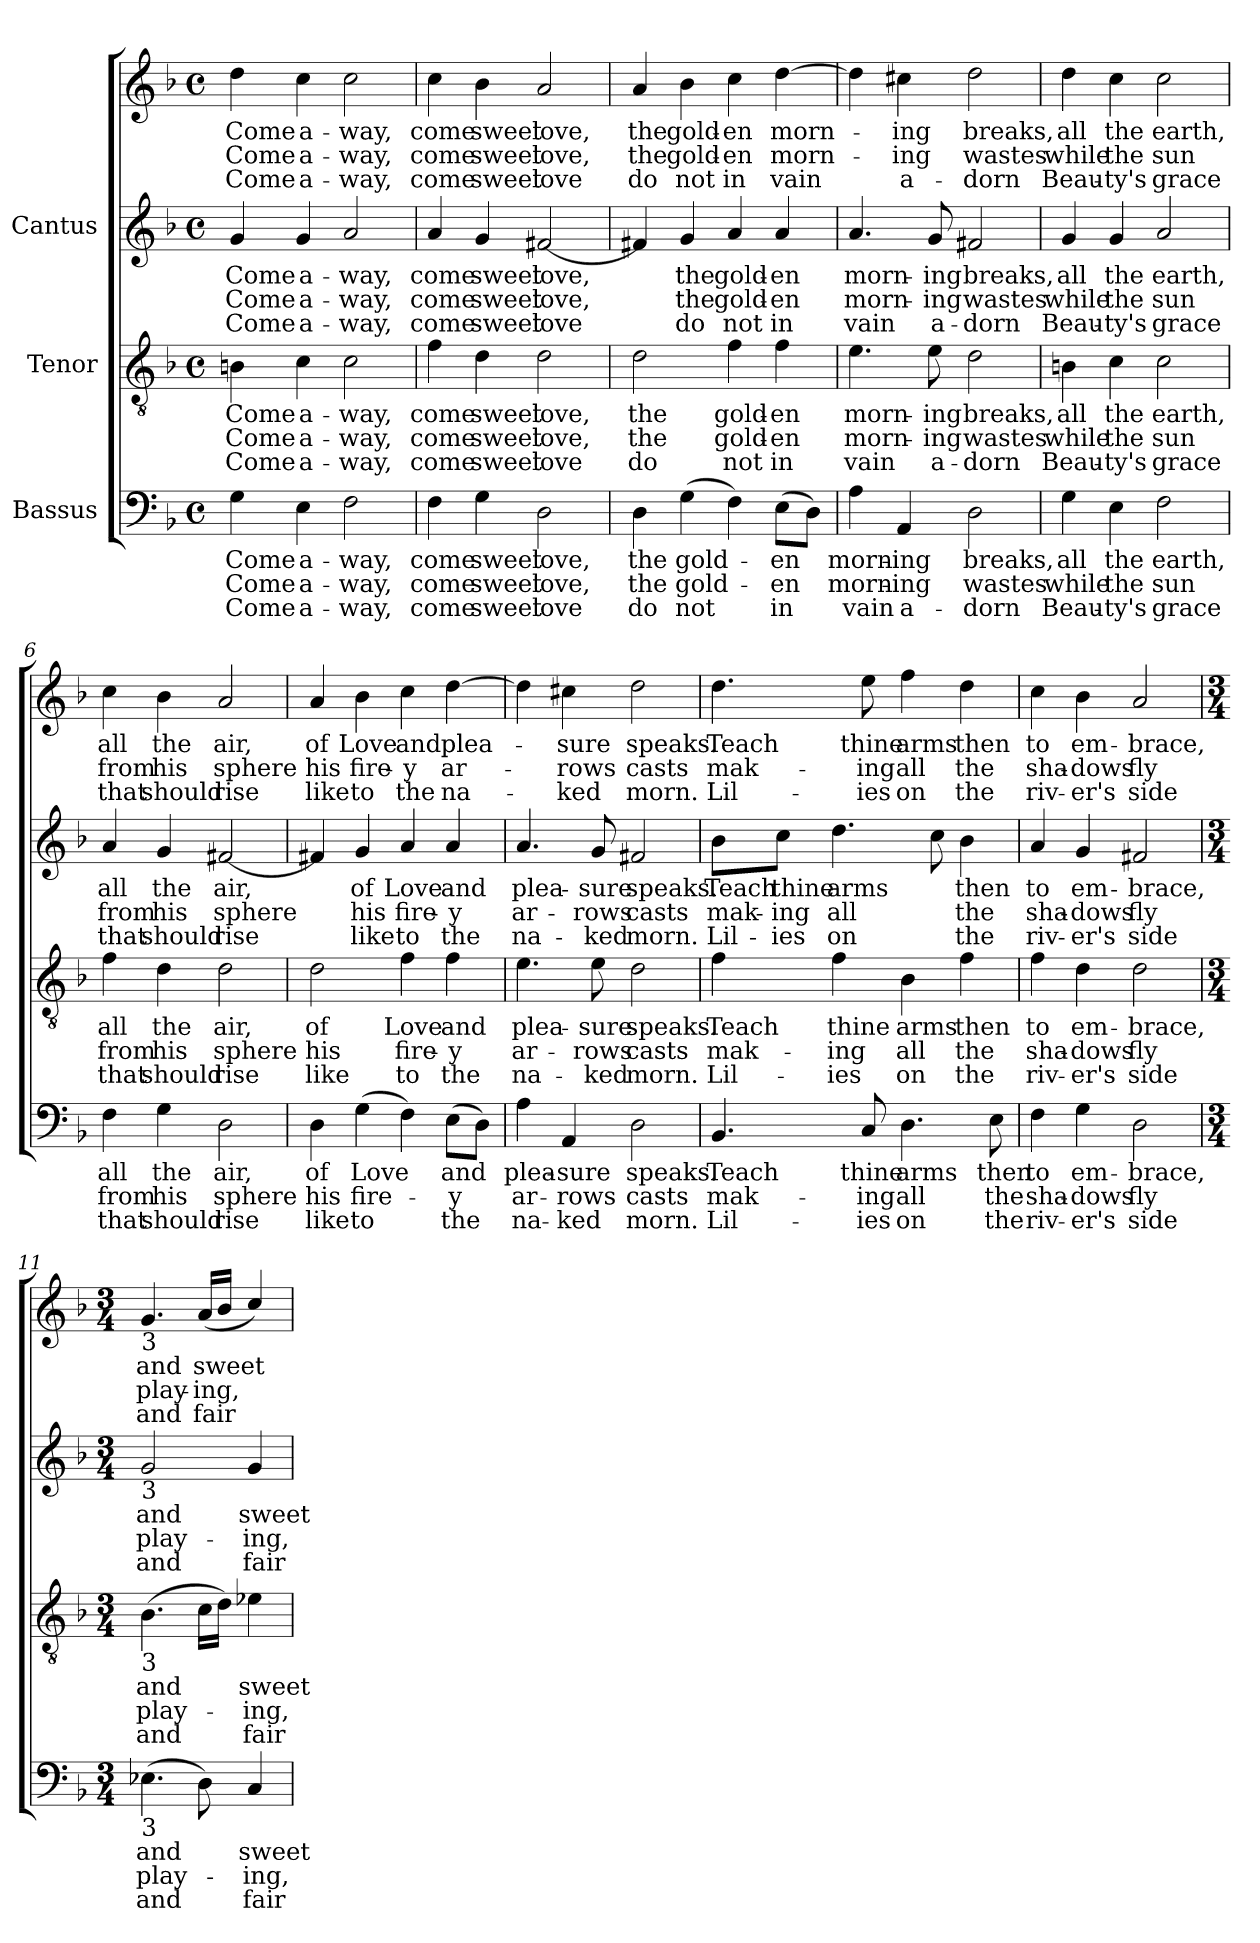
**kern	**text	**text	**text	**kern	**text	**text	**text	**kern	**text	**text	**text	**kern	**text	**text	**text
*part3	*part3	*part3	*part3	*part2	*part2	*part2	*part2	*part1	*part1	*part1	*part1	*part1	*part1	*part1	*part1
*staff4	*staff4	*staff4	*staff4	*staff3	*staff3	*staff3	*staff3	*staff2	*staff2	*staff2	*staff2	*staff1	*staff1	*staff1	*staff1
*I"Bassus	*	*	*	*I"Tenor	*	*	*	*I"Cantus	*	*	*	*	*	*	*
!!LO:PB:g=z
*stria5	*	*	*	*stria5	*	*	*	*stria5	*	*	*	*stria5	*	*	*
*clefF4	*	*	*	*clefGv2	*	*	*	*clefG2	*	*	*	*clefG2	*	*	*
*k[b-]	*	*	*	*k[b-]	*	*	*	*k[b-]	*	*	*	*k[b-]	*	*	*
*F:	*	*	*	*F:	*	*	*	*F:	*	*	*	*F:	*	*	*
*M4/4	*	*	*	*M4/4	*	*	*	*M4/4	*	*	*	*M4/4	*	*	*
*met(c)	*	*	*	*met(c)	*	*	*	*met(c)	*	*	*	*met(c)	*	*	*
*MM144	*	*	*	*MM144	*	*	*	*MM144	*	*	*	*MM144	*	*	*
=1	=1	=1	=1	=1	=1	=1	=1	=1	=1	=1	=1	=1	=1	=1	=1
!	!LO:LY:b:cj	!LO:LY:b:cj	!LO:LY:b:cj	!	!LO:LY:b:cj	!LO:LY:b:cj	!LO:LY:b:cj	!	!LO:LY:b:cj	!LO:LY:b:cj	!LO:LY:b:cj	!	!LO:LY:b:cj	!LO:LY:b:cj	!LO:LY:b:cj
4G\	Come	Come	Come	4Bn\	Come	Come	Come	4g/	Come	Come	Come	4dd\	Come	Come	Come
!	!LO:LY:b:cj	!LO:LY:b:cj	!LO:LY:b:cj	!	!LO:LY:b:cj	!LO:LY:b:cj	!LO:LY:b:cj	!	!LO:LY:b:cj	!LO:LY:b:cj	!LO:LY:b:cj	!	!LO:LY:b:cj	!LO:LY:b:cj	!LO:LY:b:cj
4E\	a-	-a-	-a-	4c\	a-	-a-	-a-	4g/	a-	-a-	-a-	4cc\	a-	-a-	-a-
!	!LO:LY:b:cj	!LO:LY:b:cj	!LO:LY:b:cj	!	!LO:LY:b:cj	!LO:LY:b:cj	!LO:LY:b:cj	!	!LO:LY:b:cj	!LO:LY:b:cj	!LO:LY:b:cj	!	!LO:LY:b:cj	!LO:LY:b:cj	!LO:LY:b:cj
2F\	-way,	way,	way,	2c\	-way,	way,	way,	2a/	-way,	way,	way,	2cc\	-way,	way,	way,
=2	=2	=2	=2	=2	=2	=2	=2	=2	=2	=2	=2	=2	=2	=2	=2
!	!LO:LY:b:cj	!LO:LY:b:cj	!LO:LY:b:cj	!	!LO:LY:b:cj	!LO:LY:b:cj	!LO:LY:b:cj	!	!LO:LY:b:cj	!LO:LY:b:cj	!LO:LY:b:cj	!	!LO:LY:b:cj	!LO:LY:b:cj	!LO:LY:b:cj
4F\	come	come	come	4f\	come	come	come	4a/	come	come	come	4cc\	come	come	come
!	!LO:LY:b:cj	!LO:LY:b:cj	!LO:LY:b:cj	!	!LO:LY:b:cj	!LO:LY:b:cj	!LO:LY:b:cj	!	!LO:LY:b:cj	!LO:LY:b:cj	!LO:LY:b:cj	!	!LO:LY:b:cj	!LO:LY:b:cj	!LO:LY:b:cj
4G\	sweet	sweet	sweet	4d\	sweet	sweet	sweet	4g/	sweet	sweet	sweet	4b-\	sweet	sweet	sweet
!	!LO:LY:b:cj	!LO:LY:b:cj	!LO:LY:b:cj	!	!LO:LY:b:cj	!LO:LY:b:cj	!LO:LY:b:cj	!	!LO:LY:b:cj	!LO:LY:b:cj	!LO:LY:b:cj	!	!LO:LY:b:cj	!LO:LY:b:cj	!LO:LY:b:cj
2D\	love,	love,	love	2d\	love,	love,	love	[<2f#X/	love,	love,	love	2a/	love,	love,	love
=3	=3	=3	=3	=3	=3	=3	=3	=3	=3	=3	=3	=3	=3	=3	=3
!	!LO:LY:b:cj	!LO:LY:b:cj	!LO:LY:b:cj	!	!LO:LY:b:cj	!LO:LY:b:cj	!LO:LY:b:cj	!	!LO:LY:b:cj	!LO:LY:b:cj	!LO:LY:b:cj	!	!LO:LY:b:cj	!LO:LY:b:cj	!LO:LY:b:cj
4D\	the	the	do	2d\	the	the	do	4f#X/]	.	.	.	4a/	the	the	do
!	!LO:LY:b:cj	!LO:LY:b:cj	!LO:LY:b:cj	!	!	!	!	!	!LO:LY:b:cj	!LO:LY:b:cj	!LO:LY:b:cj	!	!LO:LY:b:cj	!LO:LY:b:cj	!LO:LY:b:cj
(>4G\	gold-	-gold-	-not	.	.	.	.	4g/	the	the	do	4b-\	gold-	-gold-	-not
!	!LO:LY:b:cj	!LO:LY:b:cj	!LO:LY:b:cj	!	!LO:LY:b:cj	!LO:LY:b:cj	!LO:LY:b:cj	!	!LO:LY:b:cj	!LO:LY:b:cj	!LO:LY:b:cj	!	!LO:LY:b:cj	!LO:LY:b:cj	!LO:LY:b:cj
4F\)	.	.	.	4f\	gold-	-gold-	-not	4a/	gold-	-gold-	-not	4cc\	en	en	in
!	!LO:LY:b:cj	!LO:LY:b:cj	!LO:LY:b:cj	!	!LO:LY:b:cj	!LO:LY:b:cj	!LO:LY:b:cj	!	!LO:LY:b:cj	!LO:LY:b:cj	!LO:LY:b:cj	!	!LO:LY:b:cj	!LO:LY:b:cj	!LO:LY:b:cj
(>8E\L	en	en	in	4f\	en	en	in	4a/	en	en	in	[>4dd\	morn-	-morn-	-vain
!	!LO:LY:b:cj	!LO:LY:b:cj	!LO:LY:b:cj	!	!	!	!	!	!	!	!	!	!	!	!
8D\J)	.	.	.	.	.	.	.	.	.	.	.	.	.	.	.
=4	=4	=4	=4	=4	=4	=4	=4	=4	=4	=4	=4	=4	=4	=4	=4
!	!LO:LY:b:cj	!LO:LY:b:cj	!LO:LY:b:cj	!	!LO:LY:b:cj	!LO:LY:b:cj	!LO:LY:b:cj	!	!LO:LY:b:cj	!LO:LY:b:cj	!LO:LY:b:cj	!	!LO:LY:b:cj	!LO:LY:b:cj	!LO:LY:b:cj
4A\	morn-	-morn-	-vain	4.e\	morn-	-morn-	-vain	4.a/	morn-	-morn-	-vain	4dd\]	.	.	.
!	!LO:LY:b:cj	!LO:LY:b:cj	!LO:LY:b:cj	!	!	!	!	!	!	!	!	!	!LO:LY:b:cj	!LO:LY:b:cj	!LO:LY:b:cj
4AA/	ing	ing	a-	.	.	.	.	.	.	.	.	4cc#X\	ing	ing	a-
!	!	!	!	!	!LO:LY:b:cj	!LO:LY:b:cj	!LO:LY:b:cj	!	!LO:LY:b:cj	!LO:LY:b:cj	!LO:LY:b:cj	!	!	!	!
.	.	.	.	8e\	ing	ing	a-	8g/	ing	ing	a-	.	.	.	.
!	!LO:LY:b:cj	!LO:LY:b:cj	!LO:LY:b:cj	!	!LO:LY:b:cj	!LO:LY:b:cj	!LO:LY:b:cj	!	!LO:LY:b:cj	!LO:LY:b:cj	!LO:LY:b:cj	!	!LO:LY:b:cj	!LO:LY:b:cj	!LO:LY:b:cj
2D\	-breaks,	wastes	dorn	2d\	-breaks,	wastes	dorn	2f#X/	-breaks,	wastes	dorn	2dd\	-breaks,	wastes	dorn
!!LO:LB:g=z
=5	=5	=5	=5	=5	=5	=5	=5	=5	=5	=5	=5	=5	=5	=5	=5
!	!LO:LY:b:cj	!LO:LY:b:cj	!LO:LY:b:cj	!	!LO:LY:b:cj	!LO:LY:b:cj	!LO:LY:b:cj	!	!LO:LY:b:cj	!LO:LY:b:cj	!LO:LY:b:cj	!	!LO:LY:b:cj	!LO:LY:b:cj	!LO:LY:b:cj
4G\	all	while	Beau-	4Bn\	all	while	Beau-	4g/	all	while	Beau-	4dd\	all	while	Beau-
!	!LO:LY:b:cj	!LO:LY:b:cj	!LO:LY:b:cj	!	!LO:LY:b:cj	!LO:LY:b:cj	!LO:LY:b:cj	!	!LO:LY:b:cj	!LO:LY:b:cj	!LO:LY:b:cj	!	!LO:LY:b:cj	!LO:LY:b:cj	!LO:LY:b:cj
4E\	-the	the	ty's	4c\	-the	the	ty's	4g/	-the	the	ty's	4cc\	-the	the	ty's
!	!LO:LY:b:cj	!LO:LY:b:cj	!LO:LY:b:cj	!	!LO:LY:b:cj	!LO:LY:b:cj	!LO:LY:b:cj	!	!LO:LY:b:cj	!LO:LY:b:cj	!LO:LY:b:cj	!	!LO:LY:b:cj	!LO:LY:b:cj	!LO:LY:b:cj
2F\	earth,	sun	grace	2c\	earth,	sun	grace	2a/	earth,	sun	grace	2cc\	earth,	sun	grace
=6	=6	=6	=6	=6	=6	=6	=6	=6	=6	=6	=6	=6	=6	=6	=6
!	!LO:LY:b:cj	!LO:LY:b:cj	!LO:LY:b:cj	!	!LO:LY:b:cj	!LO:LY:b:cj	!LO:LY:b:cj	!	!LO:LY:b:cj	!LO:LY:b:cj	!LO:LY:b:cj	!	!LO:LY:b:cj	!LO:LY:b:cj	!LO:LY:b:cj
4F\	all	from	that	4f\	all	from	that	4a/	all	from	that	4cc\	all	from	that
!	!LO:LY:b:cj	!LO:LY:b:cj	!LO:LY:b:cj	!	!LO:LY:b:cj	!LO:LY:b:cj	!LO:LY:b:cj	!	!LO:LY:b:cj	!LO:LY:b:cj	!LO:LY:b:cj	!	!LO:LY:b:cj	!LO:LY:b:cj	!LO:LY:b:cj
4G\	the	his	should	4d\	the	his	should	4g/	the	his	should	4b-\	the	his	should
!	!LO:LY:b:cj	!LO:LY:b:cj	!LO:LY:b:cj	!	!LO:LY:b:cj	!LO:LY:b:cj	!LO:LY:b:cj	!	!LO:LY:b:cj	!LO:LY:b:cj	!LO:LY:b:cj	!	!LO:LY:b:cj	!LO:LY:b:cj	!LO:LY:b:cj
2D\	air,	sphere	rise	2d\	air,	sphere	rise	[<2f#X/	air,	sphere	rise	2a/	air,	sphere	rise
=7	=7	=7	=7	=7	=7	=7	=7	=7	=7	=7	=7	=7	=7	=7	=7
!	!LO:LY:b:cj	!LO:LY:b:cj	!LO:LY:b:cj	!	!LO:LY:b:cj	!LO:LY:b:cj	!LO:LY:b:cj	!	!LO:LY:b:cj	!LO:LY:b:cj	!LO:LY:b:cj	!	!LO:LY:b:cj	!LO:LY:b:cj	!LO:LY:b:cj
4D\	of	his	like	2d\	of	his	like	4f#X/]	-	.	.	4a/	of	his	like
!	!LO:LY:b:cj	!LO:LY:b:cj	!LO:LY:b:cj	!	!	!	!	!	!LO:LY:b:cj	!LO:LY:b:cj	!LO:LY:b:cj	!	!LO:LY:b:cj	!LO:LY:b:cj	!LO:LY:b:cj
(>4G\	Love	fire-	-to	.	.	.	.	4g/	of	his	like	4b-\	Love	fire-	-to
!	!LO:LY:b:cj	!LO:LY:b:cj	!LO:LY:b:cj	!	!LO:LY:b:cj	!LO:LY:b:cj	!LO:LY:b:cj	!	!LO:LY:b:cj	!LO:LY:b:cj	!LO:LY:b:cj	!	!LO:LY:b:cj	!LO:LY:b:cj	!LO:LY:b:cj
4F\)	.	.	.	4f\	Love	fire-	-to	4a/	Love	fire-	-to	4cc\	and	y	the
!	!LO:LY:b:cj	!LO:LY:b:cj	!LO:LY:b:cj	!	!LO:LY:b:cj	!LO:LY:b:cj	!LO:LY:b:cj	!	!LO:LY:b:cj	!LO:LY:b:cj	!LO:LY:b:cj	!	!LO:LY:b:cj	!LO:LY:b:cj	!LO:LY:b:cj
(>8E\L	and	y	the	4f\	and	y	the	4a/	and	y	the	[>4dd\	plea-	-ar-	-na-
!	!LO:LY:b:cj	!LO:LY:b:cj	!LO:LY:b:cj	!	!	!	!	!	!	!	!	!	!	!	!
8D\J)	.	.	.	.	.	.	.	.	.	.	.	.	.	.	.
=8	=8	=8	=8	=8	=8	=8	=8	=8	=8	=8	=8	=8	=8	=8	=8
!	!LO:LY:b:cj	!LO:LY:b:cj	!LO:LY:b:cj	!	!LO:LY:b:cj	!LO:LY:b:cj	!LO:LY:b:cj	!	!LO:LY:b:cj	!LO:LY:b:cj	!LO:LY:b:cj	!	!LO:LY:b:cj	!LO:LY:b:cj	!LO:LY:b:cj
4A\	plea-	-ar-	-na-	4.e\	plea-	-ar-	-na-	4.a/	plea-	-ar-	-na-	4dd\]	.	.	.
!	!LO:LY:b:cj	!LO:LY:b:cj	!LO:LY:b:cj	!	!	!	!	!	!	!	!	!	!LO:LY:b:cj	!LO:LY:b:cj	!LO:LY:b:cj
4AA/	-sure	rows	ked	.	.	.	.	.	.	.	.	4cc#X\	sure	rows	ked
!	!	!	!	!	!LO:LY:b:cj	!LO:LY:b:cj	!LO:LY:b:cj	!	!LO:LY:b:cj	!LO:LY:b:cj	!LO:LY:b:cj	!	!	!	!
.	.	.	.	8e\	-sure	rows	ked	8g/	-sure	rows	ked	.	.	.	.
!	!LO:LY:b:cj	!LO:LY:b:cj	!LO:LY:b:cj	!	!LO:LY:b:cj	!LO:LY:b:cj	!LO:LY:b:cj	!	!LO:LY:b:cj	!LO:LY:b:cj	!LO:LY:b:cj	!	!LO:LY:b:cj	!LO:LY:b:cj	!LO:LY:b:cj
2D\	speaks.	casts	morn.	2d\	speaks.	casts	morn.	2f#X/	speaks.	casts	morn.	2dd\	speaks.	casts	morn.
!!LO:PB:g=z
=9	=9	=9	=9	=9	=9	=9	=9	=9	=9	=9	=9	=9	=9	=9	=9
!	!LO:LY:b:cj	!LO:LY:b:cj	!LO:LY:b:cj	!	!LO:LY:b:cj	!LO:LY:b:cj	!LO:LY:b:cj	!	!LO:LY:b:cj	!LO:LY:b:cj	!LO:LY:b:cj	!	!LO:LY:b:cj	!LO:LY:b:cj	!LO:LY:b:cj
4.BB-/	Teach	mak-	-Lil-	4f\	Teach	mak-	-Lil-	8b-\L	Teach	mak-	-Lil-	4.dd\	Teach	mak-	-Lil-
!	!	!	!	!	!	!	!	!	!LO:LY:b:cj	!LO:LY:b:cj	!LO:LY:b:cj	!	!	!	!
.	.	.	.	.	.	.	.	8cc\J	-thine	ing	ies	.	.	.	.
!	!	!	!	!	!LO:LY:b:cj	!LO:LY:b:cj	!LO:LY:b:cj	!	!LO:LY:b:cj	!LO:LY:b:cj	!LO:LY:b:cj	!	!	!	!
.	.	.	.	4f\	-thine	ing	ies	4.dd\	arms	all	on	.	.	.	.
!	!LO:LY:b:cj	!LO:LY:b:cj	!LO:LY:b:cj	!	!	!	!	!	!	!	!	!	!LO:LY:b:cj	!LO:LY:b:cj	!LO:LY:b:cj
8C/	-thine	ing	ies	.	.	.	.	.	.	.	.	8ee\	-thine	ing	ies
!	!LO:LY:b:cj	!LO:LY:b:cj	!LO:LY:b:cj	!	!LO:LY:b:cj	!LO:LY:b:cj	!LO:LY:b:cj	!	!	!	!	!	!LO:LY:b:cj	!LO:LY:b:cj	!LO:LY:b:cj
4.D\	arms	all	on	4B-\	arms	all	on	.	.	.	.	4ff\	arms	all	on
!	!	!	!	!	!	!	!	!	!LO:LY:b:cj	!LO:LY:b:cj	!LO:LY:b:cj	!	!	!	!
.	.	.	.	.	.	.	.	8cc\	.	.	.	.	.	.	.
!	!	!	!	!	!LO:LY:b:cj	!LO:LY:b:cj	!LO:LY:b:cj	!	!LO:LY:b:cj	!LO:LY:b:cj	!LO:LY:b:cj	!	!LO:LY:b:cj	!LO:LY:b:cj	!LO:LY:b:cj
.	.	.	.	4f\	then	the	the	4b-\	then	the	the	4dd\	then	the	the
!	!LO:LY:b:cj	!LO:LY:b:cj	!LO:LY:b:cj	!	!	!	!	!	!	!	!	!	!	!	!
8E\	then	the	the	.	.	.	.	.	.	.	.	.	.	.	.
=10	=10	=10	=10	=10	=10	=10	=10	=10	=10	=10	=10	=10	=10	=10	=10
!	!LO:LY:b:cj	!LO:LY:b:cj	!LO:LY:b:cj	!	!LO:LY:b:cj	!LO:LY:b:cj	!LO:LY:b:cj	!	!LO:LY:b:cj	!LO:LY:b:cj	!LO:LY:b:cj	!	!LO:LY:b:cj	!LO:LY:b:cj	!LO:LY:b:cj
4F\	to	sha-	-riv-	4f\	to	sha-	-riv-	4a/	to	sha-	-riv-	4cc\	to	sha-	-riv-
!	!LO:LY:b:cj	!LO:LY:b:cj	!LO:LY:b:cj	!	!LO:LY:b:cj	!LO:LY:b:cj	!LO:LY:b:cj	!	!LO:LY:b:cj	!LO:LY:b:cj	!LO:LY:b:cj	!	!LO:LY:b:cj	!LO:LY:b:cj	!LO:LY:b:cj
4G\	-em-	-dows	er's	4d\	-em-	-dows	er's	4g/	-em-	-dows	er's	4b-\	-em-	-dows	er's
!	!LO:LY:b:cj	!LO:LY:b:cj	!LO:LY:b:cj	!	!LO:LY:b:cj	!LO:LY:b:cj	!LO:LY:b:cj	!	!LO:LY:b:cj	!LO:LY:b:cj	!LO:LY:b:cj	!	!LO:LY:b:cj	!LO:LY:b:cj	!LO:LY:b:cj
2D\	brace,	fly	side	2d\	brace,	fly	side	2f#X/	brace,	fly	side	2a/	brace,	fly	side
=11	=11	=11	=11	=11	=11	=11	=11	=11	=11	=11	=11	=11	=11	=11	=11
*M3/4	*	*	*	*M3/4	*	*	*	*M3/4	*	*	*	*M3/4	*	*	*
*	*	*	*	*	*	*	*	*	*	*	*	*MM108	*	*	*
!	!	!	!	!	!	!	!	!	!	!	!	!LO:TX:b:t=3	!	!	!
!	!	!	!	!	!	!	!	!LO:TX:b:t=3	!	!	!	!	!	!	!
!	!	!	!	!LO:TX:b:t=3	!	!	!	!	!	!	!	!	!	!	!
!LO:TX:b:t=3	!	!	!	!	!	!	!	!	!	!	!	!	!	!	!
!	!LO:LY:b:cj	!LO:LY:b:cj	!LO:LY:b:cj	!	!LO:LY:b:cj	!LO:LY:b:cj	!LO:LY:b:cj	!	!LO:LY:b:cj	!LO:LY:b:cj	!LO:LY:b:cj	!	!LO:LY:b:cj	!LO:LY:b:cj	!LO:LY:b:cj
(>4.E-X\	and	play-	-and	(>4.B-\	and	play-	-and	2g/	and	play-	-and	4.g/	and	play-	-and
!	!LO:LY:b:cj	!LO:LY:b:cj	!LO:LY:b:cj	!	!LO:LY:b:cj	!LO:LY:b:cj	!LO:LY:b:cj	!	!	!	!	!	!LO:LY:b:cj	!LO:LY:b:cj	!LO:LY:b:cj
8D\)	.	.	.	16c\L	.	.	.	.	.	.	.	(<16a/L	sweet	ing,	fair
!	!	!	!	!	!LO:LY:b:cj	!LO:LY:b:cj	!LO:LY:b:cj	!	!	!	!	!	!LO:LY:b:cj	!LO:LY:b:cj	!LO:LY:b:cj
.	.	.	.	16d\J)	.	.	.	.	.	.	.	16b-/J	.	.	.
!	!LO:LY:b:cj	!LO:LY:b:cj	!LO:LY:b:cj	!	!LO:LY:b:cj	!LO:LY:b:cj	!LO:LY:b:cj	!	!LO:LY:b:cj	!LO:LY:b:cj	!LO:LY:b:cj	!	!LO:LY:b:cj	!LO:LY:b:cj	!LO:LY:b:cj
4C/	sweet	ing,	fair	4e-X\	sweet	ing,	fair	4g/	sweet	ing,	fair	4cc/)	.	.	.
=	=	=	=	=	=	=	=	=	=	=	=	=	=	=	=
*-	*-	*-	*-	*-	*-	*-	*-	*-	*-	*-	*-	*-	*-	*-	*-
